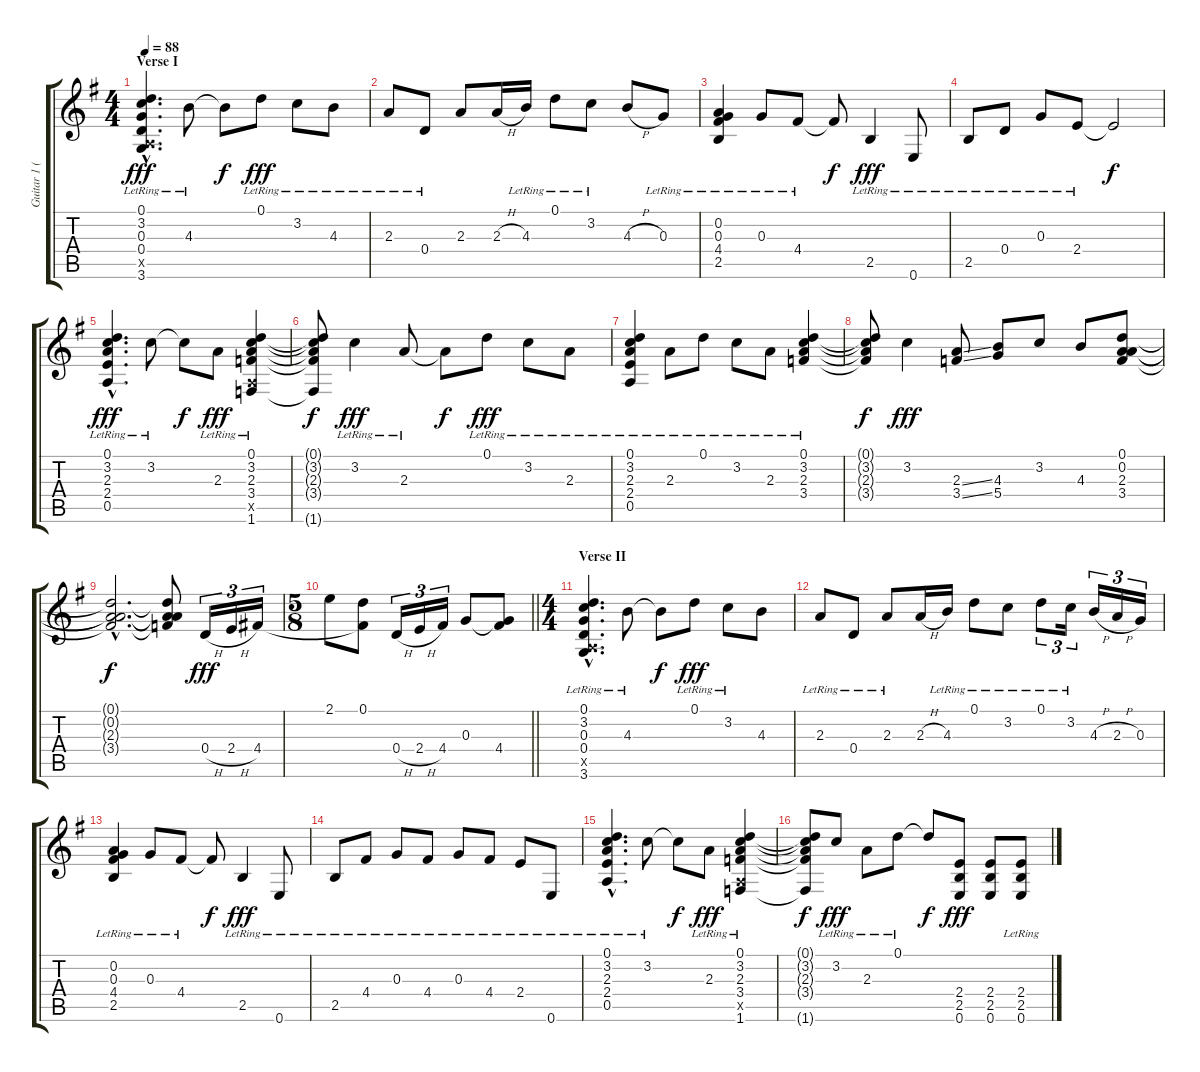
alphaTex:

\track ("Guitar 1 (acc. /w alternate tuning)" "Guitar 1 (") {instrument acousticguitarsteel}
\staff {score tabs}
\tuning (D4 A3 G3 D3 A2 E2) {hide}
\ts (4 4)
\section ("" "Verse I")
\tempo 88
\clef g2
\ks g
(0.1{hac lr} 3.2{hac lr} 0.3{hac lr} 0.4{hac lr} 0.5{hac x} 3.6{hac lr}).4{d dy fff} 4.3{lr}.8 4.3{t}.8{dy f} 0.1{lr}.8{dy fff} 3.2{lr}.8 4.3{lr}.8 |
2.3{lr}.8 0.4{lr}.8 2.3.8 2.3{h}.16 4.3{lr}.16 0.1{lr}.8 3.2{lr}.8 4.3{h}.8 0.3{lr}.8 |
(0.2{lr} 0.3{lr} 4.4{lr} 2.5{lr}).4 0.3{lr}.8 4.4{lr}.8 4.4{t}.8{dy f} 2.5{lr}.4{dy fff} 0.6{lr}.8 |
2.5{lr}.8 0.4{lr}.8 0.3{lr}.8 2.4{lr}.8 2.4{t}.2{dy f} |
(0.1{hac lr} 3.2{hac lr} 2.3{hac lr} 2.4{hac lr} 0.5{hac lr}).4{d dy fff} 3.2{lr}.8 3.2{t}.8{dy f} 2.3{lr}.8{dy fff} (0.1{lr} 3.2{lr} 2.3{lr} 3.4{lr} 0.5{x} 1.6{lr}).4 |
(0.1{t} 3.2{t} 2.3{t} 3.4{t} 1.6{t}).8{dy f} 3.2{lr}.4{dy fff} 2.3{lr}.8 2.3{t}.8{dy f} 0.1{lr}.8{dy fff} 3.2{lr}.8 2.3{lr}.8 |
(0.1{lr} 3.2{lr} 2.3{lr} 2.4{lr} 0.5{lr}).4 2.3{lr}.8 0.1{lr}.8 3.2{lr}.8 2.3{lr}.8 (0.1{lr} 3.2{lr} 2.3{lr} 3.4{lr}).4 |
(0.1{t} 3.2{t} 2.3{t} 3.4{t}).8{dy f} 3.2.4{dy fff} (2.3{ss} 3.4{ss}).8 (4.3 5.4).8 3.2.8 4.3.8 (0.1 0.2 2.3 3.4).8 |
(0.1{hac t} 0.2{hac t} 2.3{hac t} 3.4{hac t}).2{d dy f} (0.1{t} 0.2{t} 2.3{t} 3.4{t}).8 0.4{h}.16{tu (3 2) dy fff} 2.4{h}.16{tu (3 2)} 4.4.16{tu (3 2)} |
\ts (5 8)
\barLineRight lightlight
2.1.8 (0.1 4.4{t}).8 0.4{h}.16{tu (3 2)} 2.4{h}.16{tu (3 2)} 4.4.16{tu (3 2)} 0.3.8 (0.3{t} 4.4).8 |
\ts (4 4)
\section ("" "Verse II")
(0.1{hac lr} 3.2{hac lr} 0.3{hac lr} 0.4{hac lr} 0.5{hac x} 3.6{hac lr}).4{d} 4.3{lr}.8 4.3{t}.8{dy f} 0.1{lr}.8{dy fff} 3.2{lr}.8 4.3.8 |
2.3{lr}.8 0.4{lr}.8 2.3{lr}.8 2.3{h}.16 4.3{lr}.16 0.1{lr}.8 3.2{lr}.8 0.1{lr}.8{tu (3 2)} 3.2{lr}.16{tu (3 2)} 4.3{h}.16{tu (3 2)} 2.3{h}.16{tu (3 2)} 0.3.16{tu (3 2)} |
(0.2{lr} 0.3{lr} 4.4{lr} 2.5{lr}).4 0.3{lr}.8 4.4{lr}.8 4.4{t}.8{dy f} 2.5{lr}.4{dy fff} 0.6{lr}.8 |
2.5{lr}.8 4.4{lr}.8 0.3{lr}.8 4.4{lr}.8 0.3{lr}.8 4.4{lr}.8 2.4{lr}.8 0.6{lr}.8 |
(0.1{hac lr} 3.2{hac lr} 2.3{hac lr} 2.4{hac lr} 0.5{hac lr}).4{d} 3.2{lr}.8 3.2{t}.8{dy f} 2.3{lr}.8{dy fff} (0.1{lr} 3.2{lr} 2.3{lr} 3.4{lr} 0.5{x} 1.6{lr}).4 |
(0.1{t} 3.2{t} 2.3{t} 3.4{t} 1.6{t}).8{dy f} 3.2{lr}.8{dy fff} 2.3{lr}.8 0.1{lr}.8 0.1{t}.8{dy f} (2.4 2.5 0.6).8{dy fff} (2.4 2.5 0.6).8 (2.4{lr} 2.5{lr} 0.6{lr}).8
